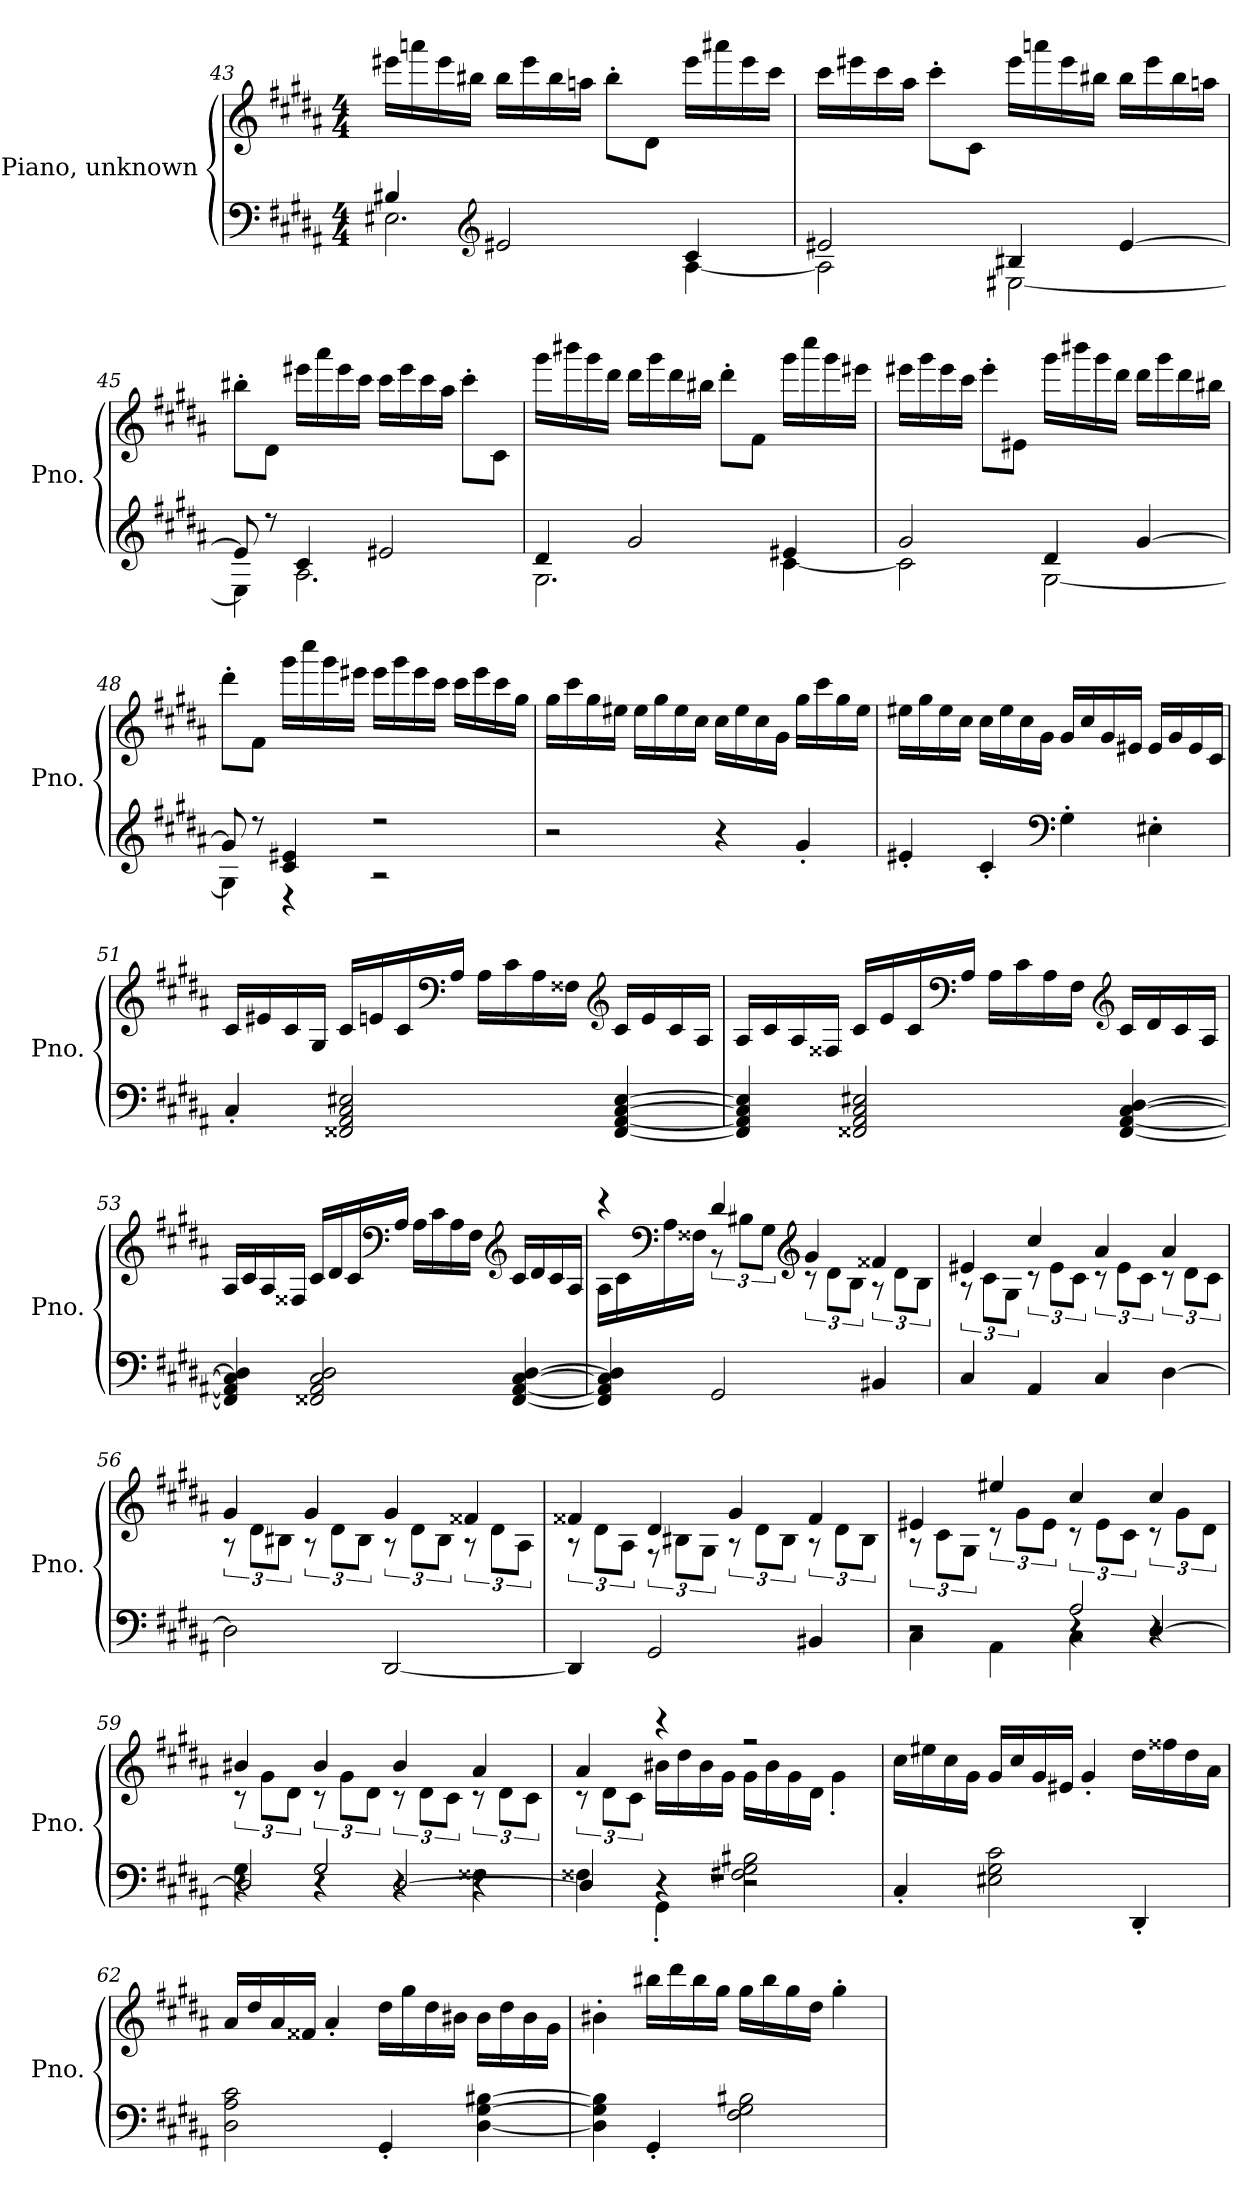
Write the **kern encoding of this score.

**kern	**kern
*part1	*part1
*staff2	*staff1
*I"Piano, unknown	*
*I'Pno.	*
*clefF4	*clefG2
*k[f#c#g#d#a#]	*k[f#c#g#d#a#]
*M4/4	*M4/4
=43	=43
*^	*
4B#X/	2.E#X\	16eee#X\LL
.	.	16aaan\
.	.	16eee#\
.	.	16bb#X\JJ
*clefG2	*	*
2e#X/	.	16bb#\LL
.	.	16eee#\
.	.	16bb#\
.	.	16aan\JJ
.	.	8bb#'\L
.	.	8d#\J
4c#/	[4A#\	16eee#\LL
.	.	16aaa#X\
.	.	16eee#\
.	.	16ccc#\JJ
!!LO:LB:g=z
=44	=44	=44
2e#X/	2A#\]	16ccc#\LL
.	.	16eee#X\
.	.	16ccc#\
.	.	16aa#\JJ
.	.	8ccc#'\L
.	.	8c#\J
4B#X/	[2E#X\	16eee#\LL
.	.	16aaan\
.	.	16eee#\
.	.	16bb#X\JJ
[4e#/	.	16bb#\LL
.	.	16eee#\
.	.	16bb#\
.	.	16aan\JJ
=45	=45	=45
8e#/]	4E#\]	8bb#X'\L
8r	.	8d#\J
4c#/	2.A#\	16eee#X\LL
.	.	16aaa#\
.	.	16eee#\
.	.	16ccc#\JJ
2e#X/	.	16ccc#\LL
.	.	16eee#\
.	.	16ccc#\
.	.	16aa#\JJ
.	.	8ccc#'\L
.	.	8c#\J
!!LO:PB:g=z
=46	=46	=46
4d#/	2.G#\	16ggg#\LL
.	.	16bbb#X\
.	.	16ggg#\
.	.	16ddd#\JJ
2g#/	.	16ddd#\LL
.	.	16ggg#\
.	.	16ddd#\
.	.	16bb#X\JJ
.	.	8ddd#'\L
.	.	8f#\J
4e#X/	[4c#\	16ggg#\LL
.	.	16cccc#\
.	.	16ggg#\
.	.	16eee#X\JJ
=47	=47	=47
2g#/	2c#\]	16eee#X\LL
.	.	16ggg#\
.	.	16eee#\
.	.	16ccc#\JJ
.	.	8eee#'\L
.	.	8e#X\J
4d#/	[2G#\	16ggg#\LL
.	.	16bbb#X\
.	.	16ggg#\
.	.	16ddd#\JJ
[4g#/	.	16ddd#\LL
.	.	16ggg#\
.	.	16ddd#\
.	.	16bb#X\JJ
!!LO:LB:g=z
=48	=48	=48
8g#/]	4G#\]	8ddd#'\L
8r	.	8f#\J
4c#/ 4e#X/	4r	16ggg#\LL
.	.	16cccc#\
.	.	16ggg#\
.	.	16eee#X\JJ
2r	2r	16eee#\LL
.	.	16ggg#\
.	.	16eee#\
.	.	16ccc#\JJ
.	.	16ccc#\LL
.	.	16eee#\
.	.	16ccc#\
.	.	16gg#\JJ
*v	*v	*
=49	=49
2r	16gg#\LL
.	16ccc#\
.	16gg#\
.	16ee#X\JJ
.	16ee#\LL
.	16gg#\
.	16ee#\
.	16cc#\JJ
4r	16cc#\LL
.	16ee#\
.	16cc#\
.	16g#\JJ
4g#'/	16gg#\LL
.	16ccc#\
.	16gg#\
.	16ee#\JJ
!!LO:LB:g=z
=50	=50
4e#X'/	16ee#X\LL
.	16gg#\
.	16ee#\
.	16cc#\JJ
4c#'/	16cc#\LL
.	16ee#\
.	16cc#\
.	16g#\JJ
*clefF4	*
4G#'\	16g#/LL
.	16cc#/
.	16g#/
.	16e#X/JJ
4E#X'\	16e#/LL
.	16g#/
.	16e#/
.	16c#/JJ
=51	=51
4C#'/	16c#/LL
.	16e#X/
.	16c#/
.	16G#/JJ
2FF##X/ 2AA#/ 2C#/ 2E#X/	16c#/LL
.	16en/
.	16c#/
*	*clefF4
.	16A#/JJ
.	16A#\LL
.	16c#\
.	16A#\
.	16F##X\JJ
*	*clefG2
[4FF##/ [4AA#/ [4C#/ [4E#/	16c#/LL
.	16e/
.	16c#/
.	16A#/JJ
!!LO:LB:g=z
=52	=52
4FF##/] 4AA#/] 4C#/] 4E#/]	16A#/LL
.	16c#/
.	16A#/
.	16F##X/JJ
2FF##X/ 2AA#/ 2C#/ 2E#X/	16c#/LL
.	16e/
.	16c#/
*	*clefF4
.	16A#/JJ
.	16A#\LL
.	16c#\
.	16A#\
.	16F##\JJ
*	*clefG2
[4FF##/ [4AA#/ [4C#/ [4D#/	16c#/LL
.	16d#/
.	16c#/
.	16A#/JJ
=53	=53
4FF##/] 4AA#/] 4C#/] 4D#/]	16A#/LL
.	16c#/
.	16A#/
.	16F##X/JJ
2FF##X/ 2AA#/ 2C#/ 2D#/	16c#/LL
.	16d#/
.	16c#/
*	*clefF4
.	16A#/JJ
.	16A#\LL
.	16c#\
.	16A#\
.	16F##\JJ
*	*clefG2
[4FF##/ [4AA#/ [4C#/ [4D#/	16c#/LL
.	16d#/
.	16c#/
.	16A#/JJ
!!LO:LB:g=z
=54	=54
*	*^
4FF##/] 4AA#/] 4C#/] 4D#/]	4r	16A#\LL
.	.	16c#\
*	*clefF4	*
.	.	16A#\
.	.	16F##X\JJ
2GG#/	4d#/	12r
.	.	12B#X\L
.	.	12G#\J
*	*clefG2	*
.	4g#/	12r
.	.	12d#\L
.	.	12B#\J
4BB#X/	4f##X/	12r
.	.	12d#\L
.	.	12B#\J
=55	=55	=55
4C#/	4e#X/	12r
.	.	12c#\L
.	.	12G#\J
4AA#/	4cc#/	12r
.	.	12e#\L
.	.	12c#\J
4C#/	4a#/	12r
.	.	12e#\L
.	.	12c#\J
[4D#\	4a#/	12r
.	.	12d#\L
.	.	12c#\J
!!LO:LB:g=z	!!
=56	=56	=56
2D#\]	4g#/	12r
.	.	12d#\L
.	.	12B#X\J
.	4g#/	12r
.	.	12d#\L
.	.	12B#\J
[2DD#/	4g#/	12r
.	.	12d#\L
.	.	12B#\J
.	4f##X/	12r
.	.	12d#\L
.	.	12A#\J
=57	=57	=57
4DD#/]	4f##X/	12r
.	.	12d#\L
.	.	12A#\J
2GG#/	4d#/	12r
.	.	12B#X\L
.	.	12G#\J
.	4g#/	12r
.	.	12d#\L
.	.	12B#\J
4BB#X/	4f##/	12r
.	.	12d#\L
.	.	12B#\J
=58	=58	=58
*^	*	*
*	*^	*	*
2r	4C#\	2r	4e#X/	12r
.	.	.	.	12c#\L
.	.	.	.	12G#\J
.	4AA#\	.	4ee#X/	12r
.	.	.	.	12g#\L
.	.	.	.	12e#\J
2A#/	4C#\	4r	4cc#/	12r
.	.	.	.	12e#\L
.	.	.	.	12c#\J
.	4r	[4D#/	4cc#/	12r
.	.	.	.	12g#\L
.	.	.	.	12d#\J
!!LO:PB:g=z	!!
=59	=59	=59	=59	=59
4r	4G#\	2D#/]	4b#X/	12r
.	.	.	.	12g#\L
.	.	.	.	12d#\J
2G#/	4r	.	4b#/	12r
.	.	.	.	12g#\L
.	.	.	.	12d#\J
.	4r	[2D#/	4b#/	12r
.	.	.	.	12d#\L
.	.	.	.	12c#\J
4r	4F##X\	.	4a#/	12r
.	.	.	.	12d#\L
.	.	.	.	12c#\J
=60	=60	=60	=60	=60
1r	4F##X\	4D#/]	4a#/	12r
.	.	.	.	12d#\L
.	.	.	.	12c#\J
.	4GG#'\	4r	4r	16b#X\LL
.	.	.	.	16dd#\
.	.	.	.	16b#\
.	.	.	.	16g#\JJ
.	2F#X\ 2G#\ 2B#X\	2r	2r	16g#\LL
.	.	.	.	16b#\
.	.	.	.	16g#\
.	.	.	.	16d#\JJ
.	.	.	.	4g#'\
*v	*v	*v	*	*
*	*v	*v
=61	=61
4C#'/	16cc#\LL
.	16ee#X\
.	16cc#\
.	16g#\JJ
2E#X\ 2G#\ 2c#\	16g#/LL
.	16cc#/
.	16g#/
.	16e#X/JJ
.	4g#'/
4DD#'/	16dd#\LL
.	16ff##X\
.	16dd#\
.	16a#\JJ
!!LO:LB:g=z
=62	=62
2D#\ 2A#\ 2c#\	16a#/LL
.	16dd#/
.	16a#/
.	16f##X/JJ
.	4a#'/
4GG#'/	16dd#\LL
.	16gg#\
.	16dd#\
.	16b#X\JJ
[4D#\ [4G#\ [4B#X\	16b#\LL
.	16dd#\
.	16b#\
.	16g#\JJ
=63	=63
4D#\] 4G#\] 4B#\]	4b#X'\
4GG#'/	16bb#X\LL
.	16ddd#\
.	16bb#\
.	16gg#\JJ
2F#\ 2G#\ 2B#X\	16gg#\LL
.	16bb#\
.	16gg#\
.	16dd#\JJ
.	4gg#'\
=	=
*-	*-
